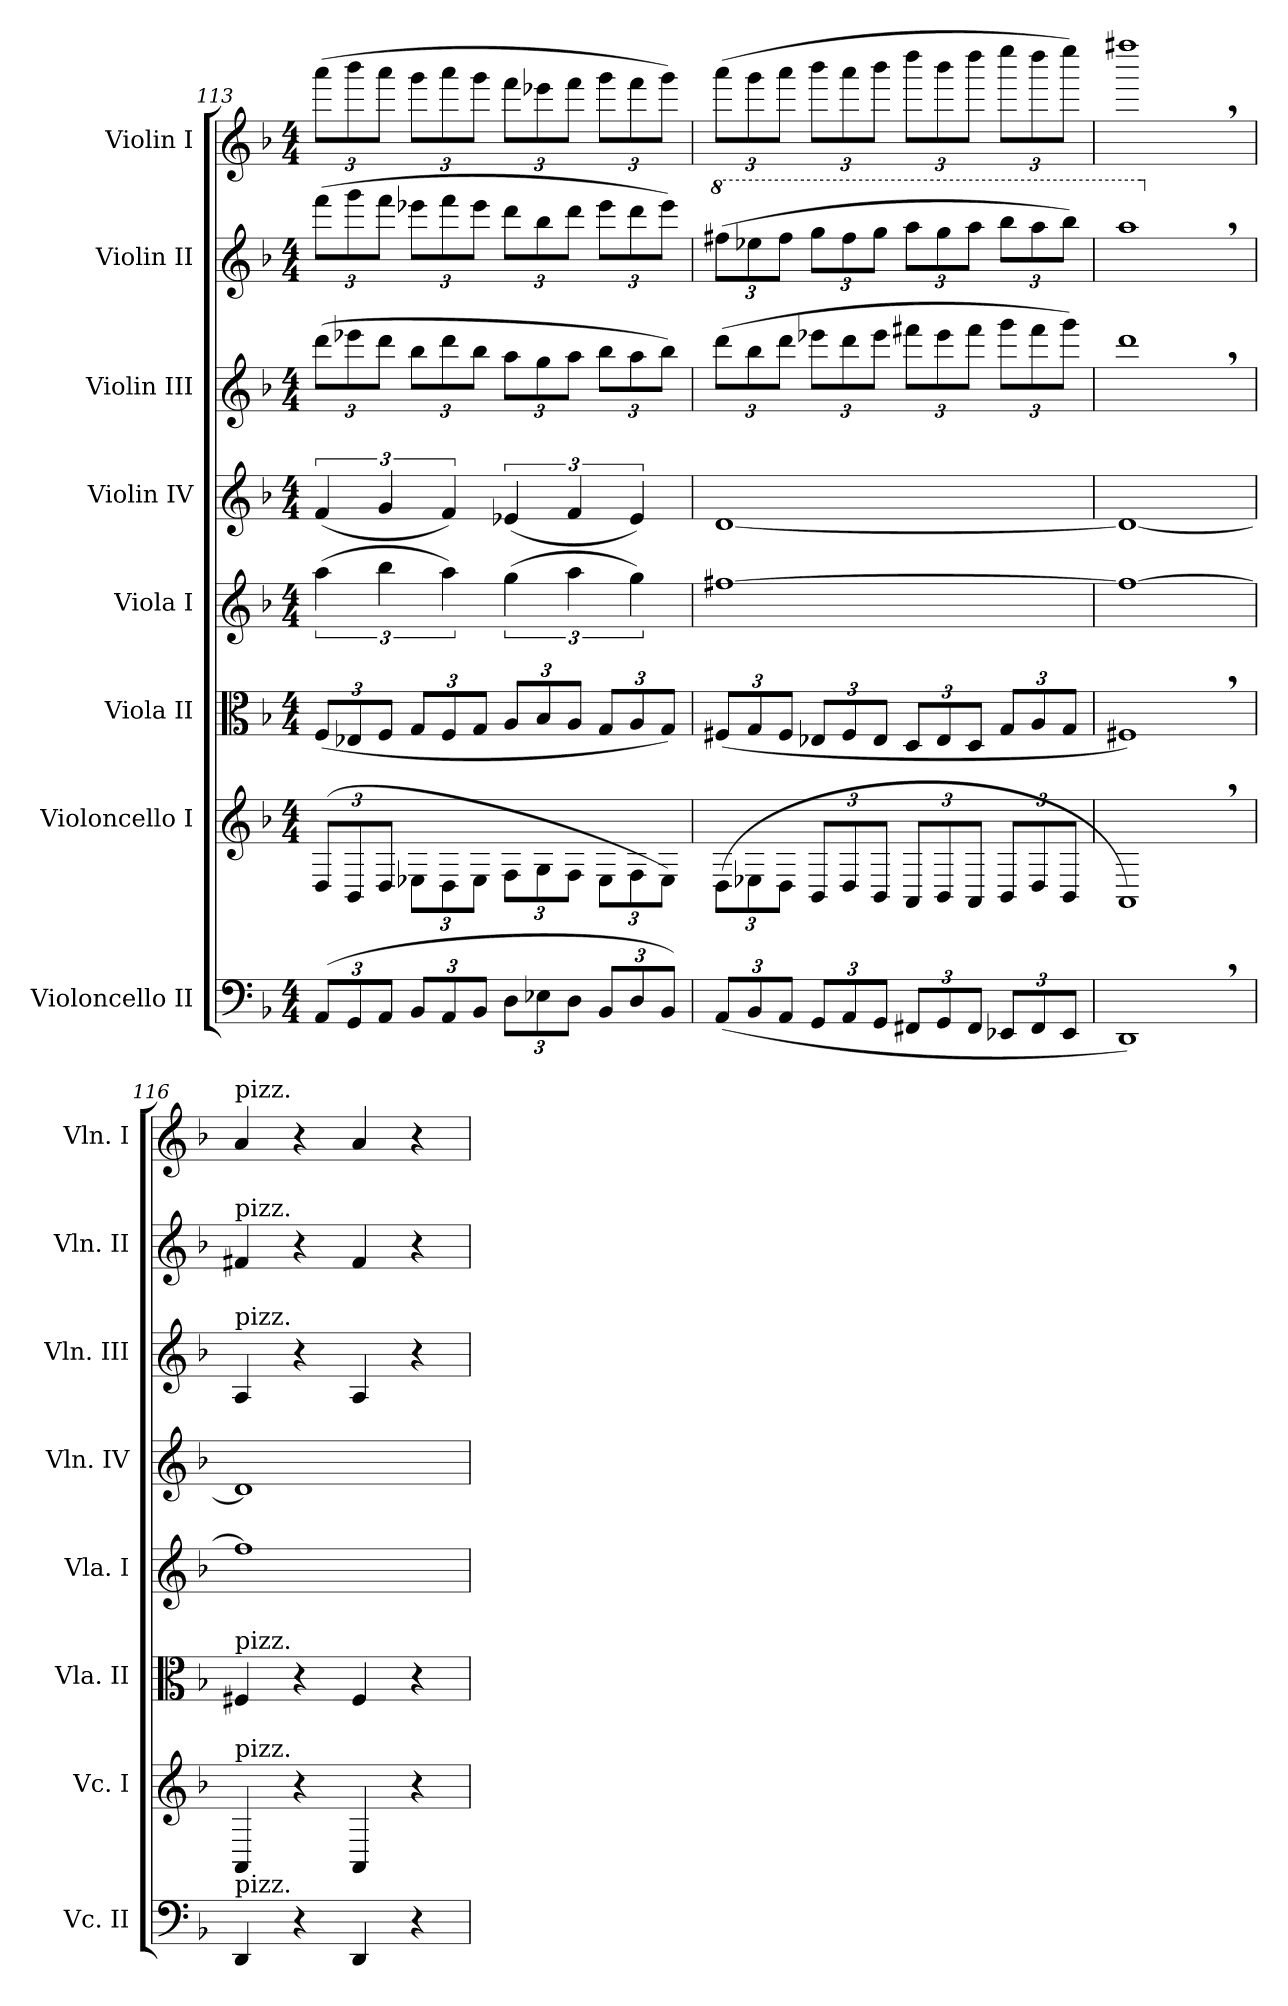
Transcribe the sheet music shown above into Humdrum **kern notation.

**kern	**kern	**kern	**kern	**kern	**kern	**kern	**kern
*part8	*part7	*part6	*part5	*part4	*part3	*part2	*part1
*staff8	*staff7	*staff6	*staff5	*staff4	*staff3	*staff2	*staff1
*I"Violoncello II	*I"Violoncello I	*I"Viola II	*I"Viola I	*I"Violin IV	*I"Violin III	*I"Violin II	*I"Violin I
*I'Vc. II	*I'Vc. I	*I'Vla. II	*I'Vla. I	*I'Vln. IV	*I'Vln. III	*I'Vln. II	*I'Vln. I
!!LO:PB:g=z
*clefF4	*clefG2	*clefC3	*clefG2	*clefG2	*clefG2	*clefG2	*clefG2
*k[b-]	*k[b-]	*k[b-]	*k[b-]	*k[b-]	*k[b-]	*k[b-]	*k[b-]
*M4/4	*M4/4	*M4/4	*M4/4	*M4/4	*M4/4	*M4/4	*M4/4
*Xbrackettup	*Xbrackettup	*Xbrackettup	*	*	*Xbrackettup	*Xbrackettup	*Xbrackettup
=113	=113	=113	=113	=113	=113	=113	=113
(>12AA/L	(>12D/L	(<12F/L	(>6aa\	(<6f/	(>12ddd\L	(>12fff\L	(>12aaa\L
12GG/	12BB-/	12E-X/	.	.	12eee-X\	12ggg\	12bbb-\
12AA/J	12D/J	12F/J	6bb-\	6g/	12ddd\J	12fff\J	12aaa\J
12BB-/L	12E-X\L	12G/L	.	.	12bb-\L	12eee-X\L	12ggg\L
12AA/	12D\	12F/	6aa\)	6f/)	12ddd\	12fff\	12aaa\
12BB-/J	12E-\J	12G/J	.	.	12bb-\J	12eee-\J	12ggg\J
12D\L	12F\L	12A/L	(>6gg\	(<6e-X/	12aa\L	12ddd\L	12fff\L
12E-X\	12G\	12B-/	.	.	12gg\	12bb-\	12eee-X\
12D\J	12F\J	12A/J	6aa\	6f/	12aa\J	12ddd\J	12fff\J
12BB-/L	12E-\L	12G/L	.	.	12bb-\L	12eee-\L	12ggg\L
12D/	12F\	12A/	6gg\)	6e-/)	12aa\	12ddd\	12fff\
12BB-/J)	12E-\J)	12G/J)	.	.	12bb-\J)	12eee-\J)	12ggg\J)
=114	=114	=114	=114	=114	=114	=114	=114
*	*	*	*	*	*	*8va	*
(<12AA/L	(>12D\L	(<12F#X/L	[1ff#X	[1d	(>12ddd\L	(>12fff#X\L	(>12aaa\L
12BB-/	12E-X\	12G/	.	.	12bb-\	12eee-X\	12ggg\
12AA/J	12D\J	12F#/J	.	.	12ddd\J	12fff#\J	12aaa\J
12GG/L	12BB-/L	12E-X/L	.	.	12eee-X\L	12ggg\L	12bbb-\L
12AA/	12D/	12F#/	.	.	12ddd\	12fff#\	12aaa\
12GG/J	12BB-/J	12E-/J	.	.	12eee-\J	12ggg\J	12bbb-\J
12FF#X/L	12AA/L	12D/L	.	.	12fff#X\L	12aaa\L	12dddd\L
12GG/	12BB-/	12E-/	.	.	12eee-\	12ggg\	12bbb-\
12FF#/J	12AA/J	12D/J	.	.	12fff#\J	12aaa\J	12dddd\J
12EE-X/L	12BB-/L	12G/L	.	.	12ggg\L	12bbb-\L	12eeee\L
12FF#/	12D/	12A/	.	.	12fff#\	12aaa\	12dddd\
12EE-/J	12BB-/J	12G/J	.	.	12ggg\J)	12bbb-\J)	12eeee\J)
=115	=115	=115	=115	=115	=115	=115	=115
1DD,)	1AA,)	1F#X,)	1ff#_	1d_	1ddd,	1aaa,	1ffff#X,
!!LO:PB:g=z
=116	=116	=116	=116	=116	=116	=116	=116
*	*	*	*	*	*	*X8va	*
!	!	!	!	!	!	!	!LO:TX:a:t=pizz.
!	!	!	!	!	!	!LO:TX:a:t=pizz.	!
!	!	!	!	!	!LO:TX:a:t=pizz.	!	!
!	!	!LO:TX:a:t=pizz.	!	!	!	!	!
!	!LO:TX:a:t=pizz.	!	!	!	!	!	!
!LO:TX:a:t=pizz.	!	!	!	!	!	!	!
4DD/	4AA/	4F#X/	1ff#]	1d]	4A/	4f#X/	4a/
4r	4r	4r	.	.	4r	4r	4r
4DD/	4AA/	4F#/	.	.	4A/	4f#/	4a/
4r	4r	4r	.	.	4r	4r	4r
=	=	=	=	=	=	=	=
*-	*-	*-	*-	*-	*-	*-	*-
